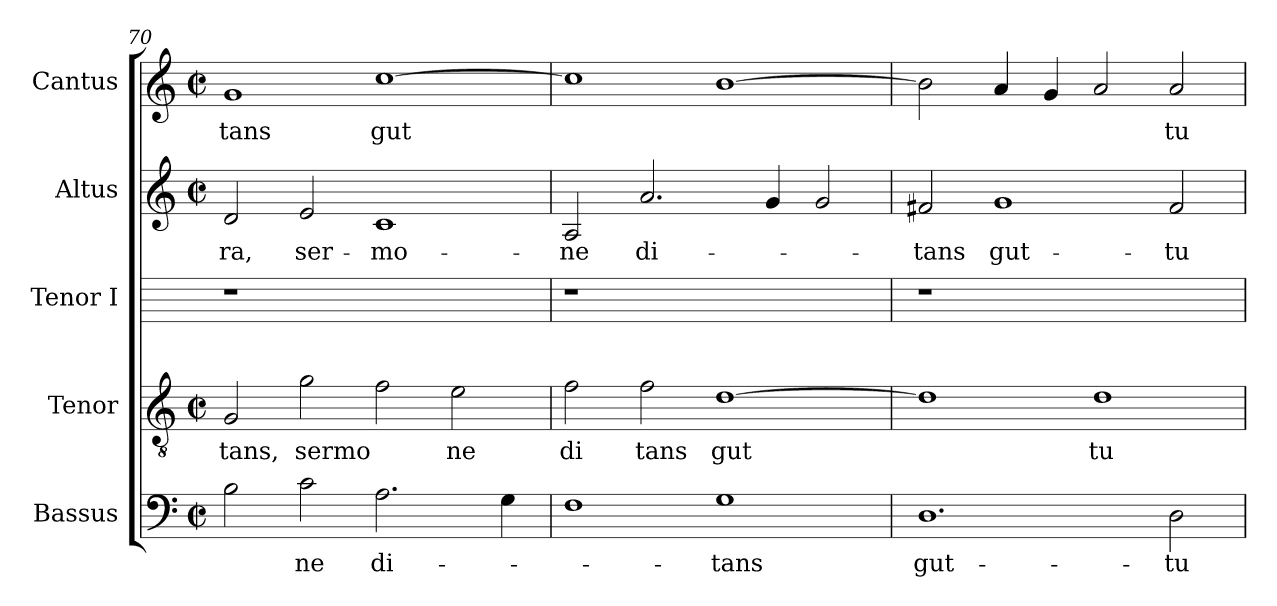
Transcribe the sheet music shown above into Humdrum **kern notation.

**kern	**text	**kern	**text	**kern	**kern	**text	**kern	**text
*part5	*part5	*part4	*part4	*part3	*part2	*part2	*part1	*part1
*staff5	*staff5	*staff4	*staff4	*staff3	*staff2	*staff2	*staff1	*staff1
*I"Bassus	*	*I"Tenor	*	*I"Tenor I	*I"Altus	*	*I"Cantus	*
*I'Bassus	*	*I'Tenor	*	*I'Tenor I	*I'Altus	*	*I'Cantus	*
*clefF4	*	*clefGv2	*	*	*clefG2	*	*clefG2	*
*M2/2	*	*M2/2	*	*	*M2/2	*	*M2/2	*
*met(c|)	*	*met(c|)	*	*	*met(c|)	*	*met(c|)	*
=70	=70	=70	=70	=70	=70	=70	=70	=70
!	!	!	!LO:LY:b:cj	!	!	!LO:LY:b:cj	!	!LO:LY:b:cj
2B\	.	2G/	tans,	1r	2d/	-ra,	1g	tans
!	!LO:LY:b:cj	!	!LO:LY:b	!	!	!LO:LY:b:cj	!	!
2c\	-ne	2g\	sermo	.	2e/	ser-	.	.
!	!LO:LY:b:cj	!	!	!	!	!LO:LY:b:cj	!	!LO:LY:b:cj
2.A\	di-	2f\	.	1ryy	1c	-mo-	[>1cc	gut
!	!	!	!LO:LY:b:cj	!	!	!	!	!
.	.	2e\	ne	.	.	.	.	.
4G\	.	.	.	.	.	.	.	.
=71	=71	=71	=71	=71	=71	=71	=71	=71
!	!	!	!LO:LY:b:cj	!	!	!LO:LY:b:cj	!	!
1F	.	2f\	di	1r	2A/	-ne	1cc]	.
!	!	!	!LO:LY:b:cj	!	!	!LO:LY:b:cj	!	!
.	.	2f\	tans	.	2.a/	di-	.	.
!	!LO:LY:b:cj	!	!LO:LY:b:cj	!	!	!	!	!
1G	-tans	[>1d	gut	1ryy	.	.	[>1b	.
.	.	.	.	.	4g/	.	.	.
.	.	.	.	.	2g/	.	.	.
=72	=72	=72	=72	=72	=72	=72	=72	=72
!	!LO:LY:b:cj	!	!	!	!	!LO:LY:b:cj	!	!
1.D	gut-	1d]	.	1r	2f#X/	-tans	2b\]	.
!	!	!	!	!	!	!LO:LY:b:cj	!	!
.	.	.	.	.	1g	gut-	4a/	.
.	.	.	.	.	.	.	4g/	.
!	!	!	!LO:LY:b:cj	!	!	!	!	!
.	.	1d	tu	1ryy	.	.	2a/	.
!	!LO:LY:b:cj	!	!	!	!	!LO:LY:b:cj	!	!LO:LY:b:cj
2D\	-tu-	.	.	.	2f#/	-tu-	2a/	tu
=	=	=	=	=	=	=	=	=
*-	*-	*-	*-	*-	*-	*-	*-	*-
